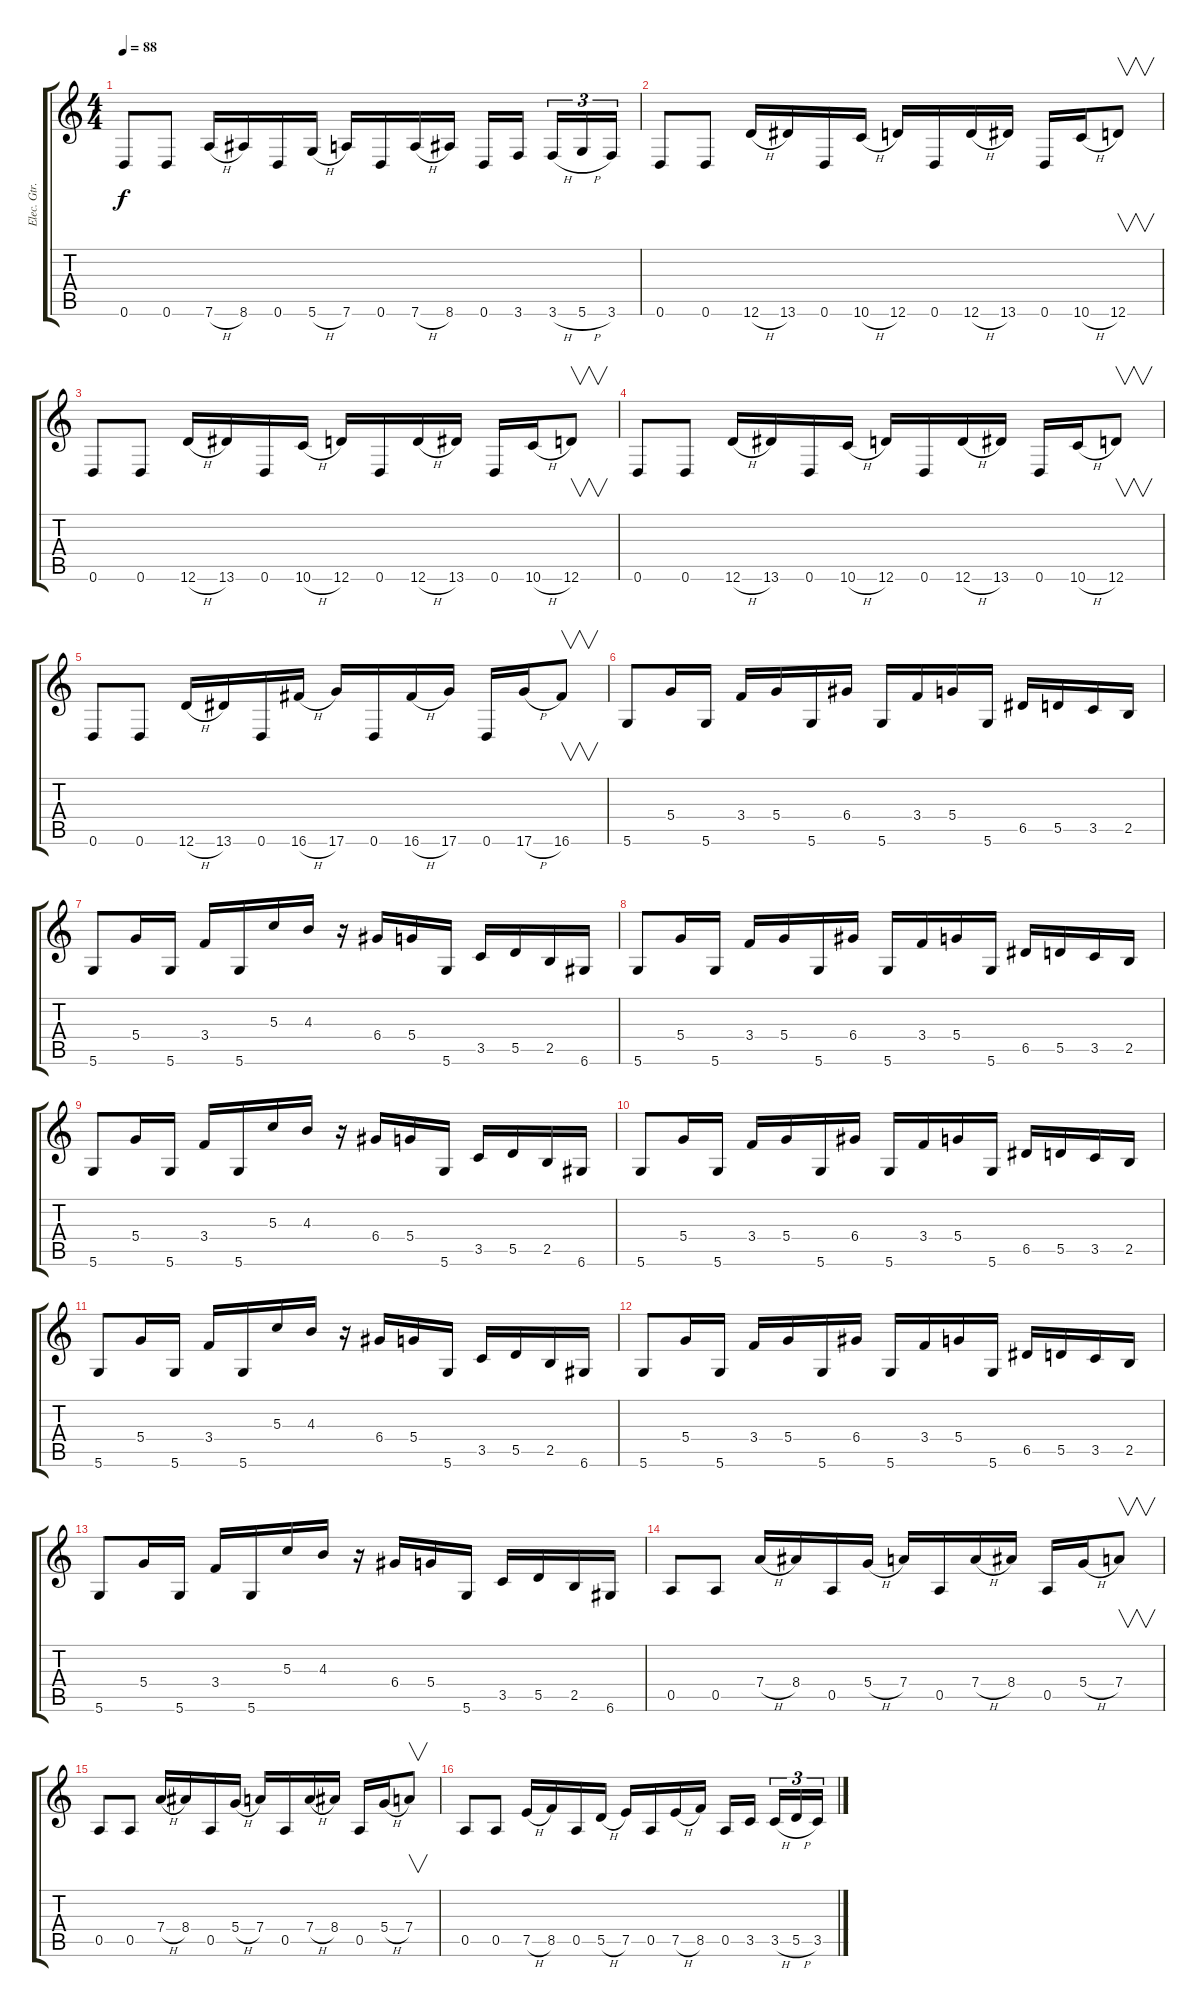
\track ("Elec. Gtr. 1" "Elec. Gtr.") {instrument distortionguitar}
\staff {score tabs}
\tuning (E4 B3 G3 D3 A2 D2) {hide}
\ts (4 4)
\tempo 88
\clef g2
\ks c
0.6.8{dy f} 0.6.8 7.6{h}.16 8.6.16 0.6.16 5.6{h}.16 7.6.16 0.6.16 7.6{h}.16 8.6.16 0.6.16 3.6.16 3.6{h}.16{tu (3 2)} 5.6{h}.16{tu (3 2)} 3.6.16{tu (3 2)} |
0.6.8 0.6.8 12.6{h}.16 13.6.16 0.6.16 10.6{h}.16 12.6.16 0.6.16 12.6{h}.16 13.6.16 0.6.16 10.6{h}.16 12.6.8{v} |
0.6.8 0.6.8 12.6{h}.16 13.6.16 0.6.16 10.6{h}.16 12.6.16 0.6.16 12.6{h}.16 13.6.16 0.6.16 10.6{h}.16 12.6.8{v} |
0.6.8 0.6.8 12.6{h}.16 13.6.16 0.6.16 10.6{h}.16 12.6.16 0.6.16 12.6{h}.16 13.6.16 0.6.16 10.6{h}.16 12.6.8{v} |
0.6.8 0.6.8 12.6{h}.16 13.6.16 0.6.16 16.6{h}.16 17.6.16 0.6.16 16.6{h}.16 17.6.16 0.6.16 17.6{h}.16 16.6.8{v} |
5.6.8 5.4.16 5.6.16 3.4.16 5.4.16 5.6.16 6.4.16 5.6.16 3.4.16 5.4.16 5.6.16 6.5.16 5.5.16 3.5.16 2.5.16 |
5.6.8 5.4.16 5.6.16 3.4.16 5.6.16 5.3.16 4.3.16 r.16 6.4.16 5.4.16 5.6.16 3.5.16 5.5.16 2.5.16 6.6.16 |
5.6.8 5.4.16 5.6.16 3.4.16 5.4.16 5.6.16 6.4.16 5.6.16 3.4.16 5.4.16 5.6.16 6.5.16 5.5.16 3.5.16 2.5.16 |
5.6.8 5.4.16 5.6.16 3.4.16 5.6.16 5.3.16 4.3.16 r.16 6.4.16 5.4.16 5.6.16 3.5.16 5.5.16 2.5.16 6.6.16 |
5.6.8 5.4.16 5.6.16 3.4.16 5.4.16 5.6.16 6.4.16 5.6.16 3.4.16 5.4.16 5.6.16 6.5.16 5.5.16 3.5.16 2.5.16 |
5.6.8 5.4.16 5.6.16 3.4.16 5.6.16 5.3.16 4.3.16 r.16 6.4.16 5.4.16 5.6.16 3.5.16 5.5.16 2.5.16 6.6.16 |
5.6.8 5.4.16 5.6.16 3.4.16 5.4.16 5.6.16 6.4.16 5.6.16 3.4.16 5.4.16 5.6.16 6.5.16 5.5.16 3.5.16 2.5.16 |
5.6.8 5.4.16 5.6.16 3.4.16 5.6.16 5.3.16 4.3.16 r.16 6.4.16 5.4.16 5.6.16 3.5.16 5.5.16 2.5.16 6.6.16 |
0.5.8 0.5.8 7.4{h}.16 8.4.16 0.5.16 5.4{h}.16 7.4.16 0.5.16 7.4{h}.16 8.4.16 0.5.16 5.4{h}.16 7.4.8{v} |
0.5.8 0.5.8 7.4{h}.16 8.4.16 0.5.16 5.4{h}.16 7.4.16 0.5.16 7.4{h}.16 8.4.16 0.5.16 5.4{h}.16 7.4.8{v} |
0.5.8 0.5.8 7.5{h}.16 8.5.16 0.5.16 5.5{h}.16 7.5.16 0.5.16 7.5{h}.16 8.5.16 0.5.16 3.5.16 3.5{h}.16{tu (3 2)} 5.5{h}.16{tu (3 2)} 3.5.16{tu (3 2)}
